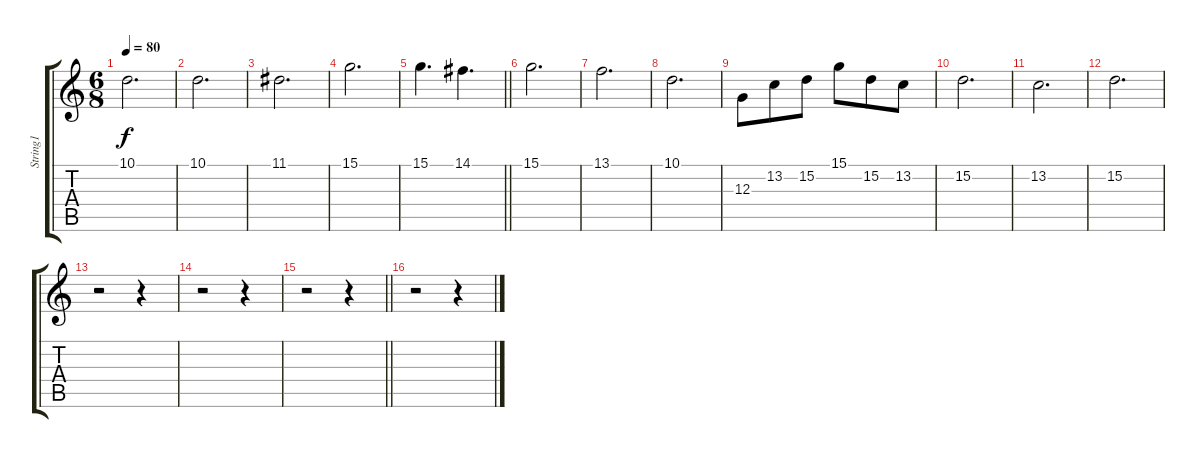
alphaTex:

\track ("String1" "String1") {instrument stringensemble2}
\staff {score tabs}
\tuning (E4 B3 G3 D3 A2 E2) {hide}
\ts (6 8)
\tempo 80
\clef g2
\ks c
10.1.2{d dy f} |
10.1.2{d} |
11.1.2{d} |
15.1.2{d} |
\barLineRight lightlight
15.1.4{d} 14.1.4{d} |
15.1.2{d} |
13.1.2{d} |
10.1.2{d} |
12.3.8 13.2.8 15.2.8 15.1.8 15.2.8 13.2.8 |
15.2.2{d} |
13.2.2{d} |
15.2.2{d} |
r.2 r.4 |
r.2 r.4 |
\barLineRight lightlight
r.2 r.4 |
r.2 r.4
